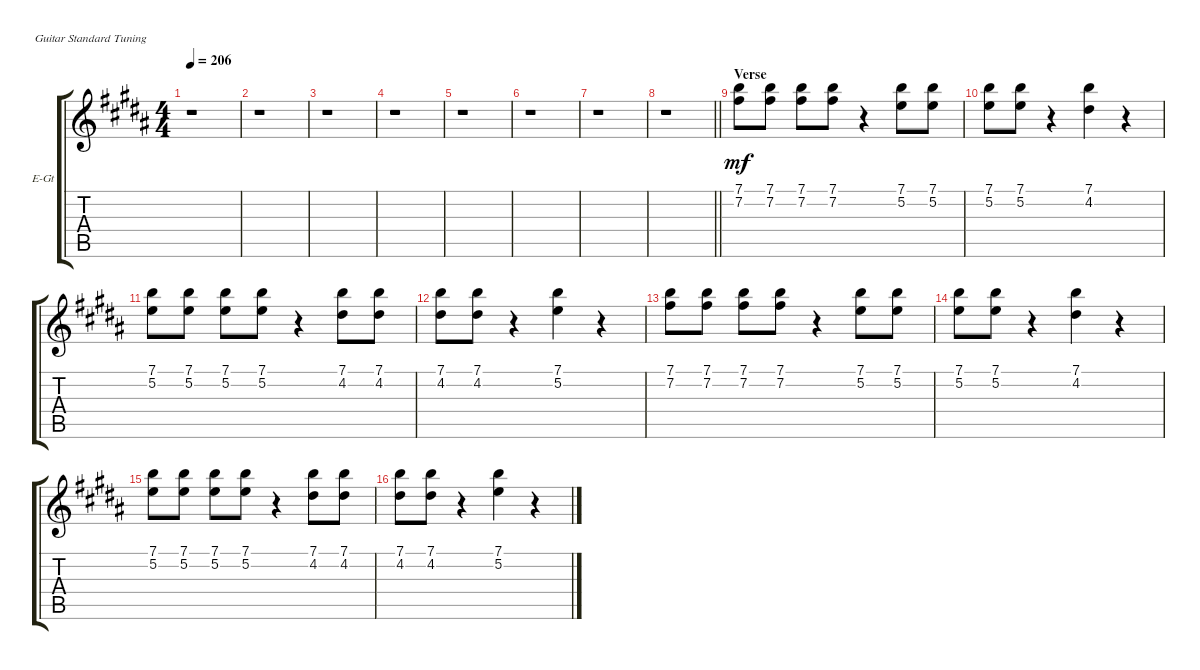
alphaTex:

\defaultSystemsLayout 4
\bracketExtendMode groupsimilarinstruments
\firstSystemTrackNameOrientation horizontal
\otherSystemsTrackNameOrientation horizontal
\track ("Guitar 2" "E-Gt") {instrument distortionguitar}
\staff {score tabs}
\tuning (E4 B3 G3 D3 A2 E2)
\ts (4 4)
\tempo 206
\clef g2
\scale
0.333333
\ks b
r.1{dy mf} |
\scale
0.333333 r.1 |
\scale
0.333333 r.1 |
\scale
0.333333 r.1 |
\scale
0.333333 r.1 |
\scale
0.333333 r.1 |
\scale
0.333333 r.1 |
\barLineRight lightlight
r.1 |
\section ("" "Verse")
(7.2 7.1).8 (7.2 7.1).8 (7.2 7.1).8 (7.2 7.1).8 r.4 (5.2 7.1).8 (5.2 7.1).8 |
(7.1 5.2).8 (7.1 5.2).8 r.4 (7.1 4.2).4 r.4 |
(5.2 7.1).8 (5.2 7.1).8 (5.2 7.1).8 (5.2 7.1).8 r.4 (4.2 7.1).8 (4.2 7.1).8 |
(4.2 7.1).8 (4.2 7.1).8 r.4 (5.2 7.1).4 r.4 |
(7.2 7.1).8 (7.2 7.1).8 (7.2 7.1).8 (7.2 7.1).8 r.4 (5.2 7.1).8 (5.2 7.1).8 |
(7.1 5.2).8 (7.1 5.2).8 r.4 (7.1 4.2).4 r.4 |
(5.2 7.1).8 (5.2 7.1).8 (5.2 7.1).8 (5.2 7.1).8 r.4 (4.2 7.1).8 (4.2 7.1).8 |
(4.2 7.1).8 (4.2 7.1).8 r.4 (5.2 7.1).4 r.4
